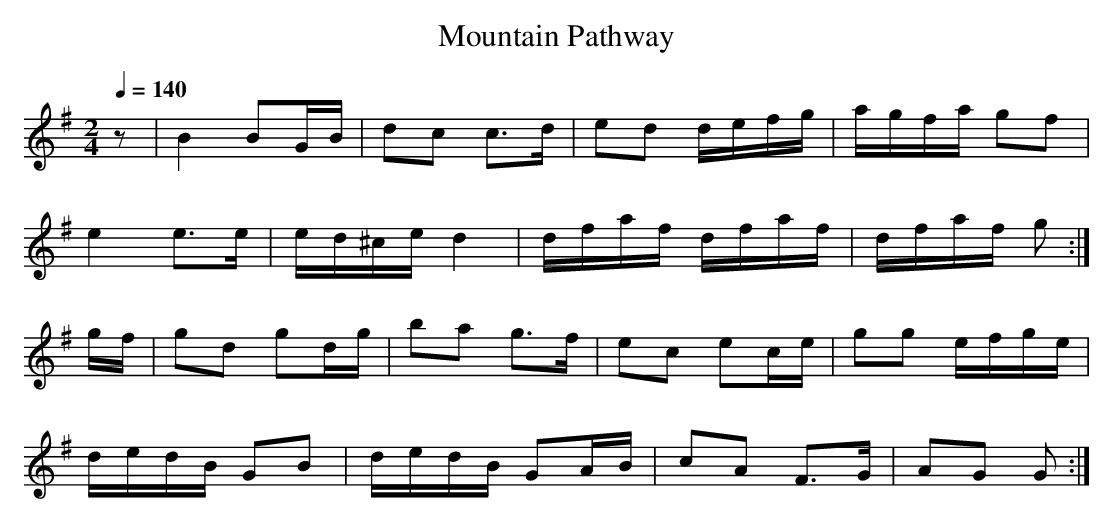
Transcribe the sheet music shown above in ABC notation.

X:1
T: Mountain Pathway
L: 1/8
M: 2/4
Q: 1/4 = 140
K: G
z | B2 BG/B/ | dc c>d | ed d/e/f/g/ | a/g/f/a/ gf |
e2 e>e | e/d/^c/e/ d2 | d/f/a/f/ d/f/a/f/ | d/f/a/f/ g :|
g/f/ | gd gd/g/ | ba g>f | ec ec/e/ |gg e/f/g/e/ |
d/e/d/B/ GB | d/e/d/B/ GA/B/ | cA F>G | AG G :|
